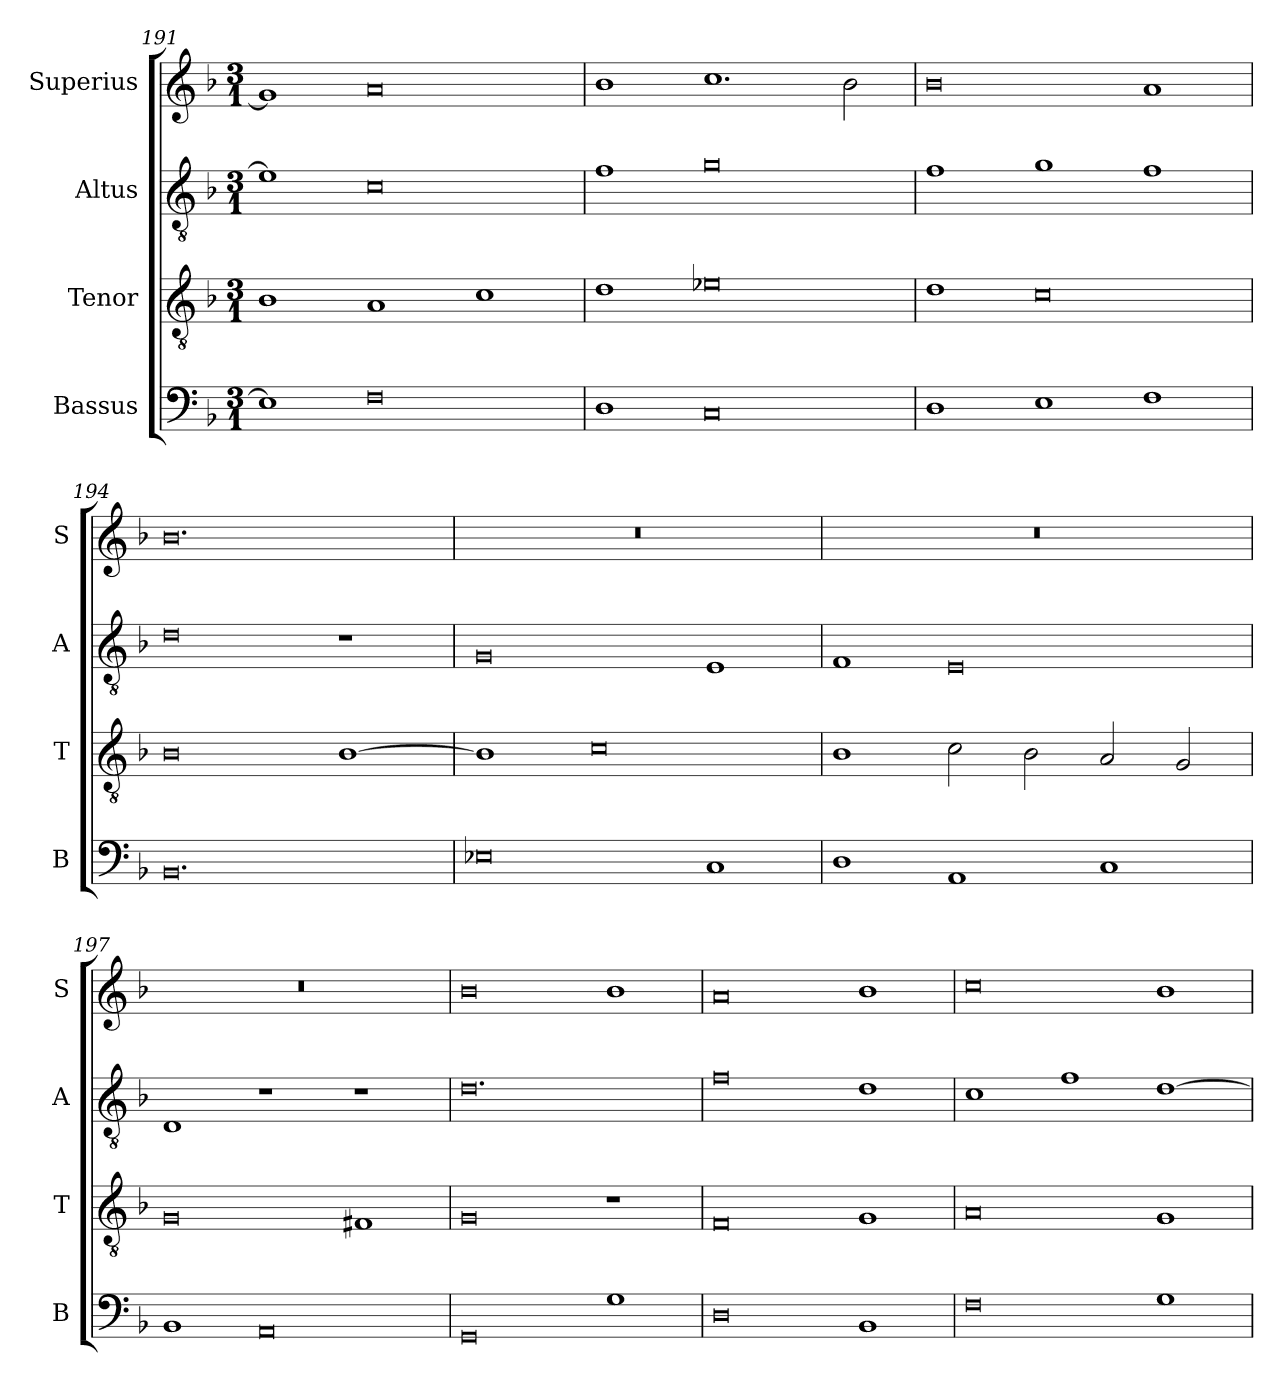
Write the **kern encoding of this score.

**kern	**kern	**kern	**kern
*part4	*part3	*part2	*part1
*staff4	*staff3	*staff2	*staff1
*I"Bassus	*I"Tenor	*I"Altus	*I"Superius
*I'B	*I'T	*I'A	*I'S
*clefF4	*clefGv2	*clefGv2	*clefG2
*k[b-]	*k[b-]	*k[b-]	*k[b-]
*M3/1	*M3/1	*M3/1	*M3/1
=191	=191	=191	=191
1E-]	1B-	1e-]	1g]
0F	1A	0c	0a
.	1c	.	.
=192	=192	=192	=192
1D	1d	1f	1b-
0C	0e-X	0g	1.cc
.	.	.	2b-\
=193	=193	=193	=193
1D	1d	1f	0b-
1E	0c	1g	.
1F	.	1f	1a
=194	=194	=194	=194
0.BB-	0B-	0d	0.b-
.	[1B-	1r	.
=195	=195	=195	=195
0E-X	1B-]	0G	0.r
.	0c	.	.
1C	.	1E	.
=196	=196	=196	=196
1D	1B-	1F	0.r
1AA	2c\	0E	.
.	2B-\	.	.
1C	2A/	.	.
.	2G/	.	.
=197	=197	=197	=197
1BB-	0G	1D	0.r
0AA	.	1r	.
.	1F#X	1r	.
=198	=198	=198	=198
0GG	0G	0.d	0b-
1G	1r	.	1b-
=199	=199	=199	=199
0D	0F	0f	0a
1BB-	1G	1d	1b-
=200	=200	=200	=200
0F	0A	1c	0cc
.	.	1f	.
1G	1G	[1d	1b-
=	=	=	=
*-	*-	*-	*-
